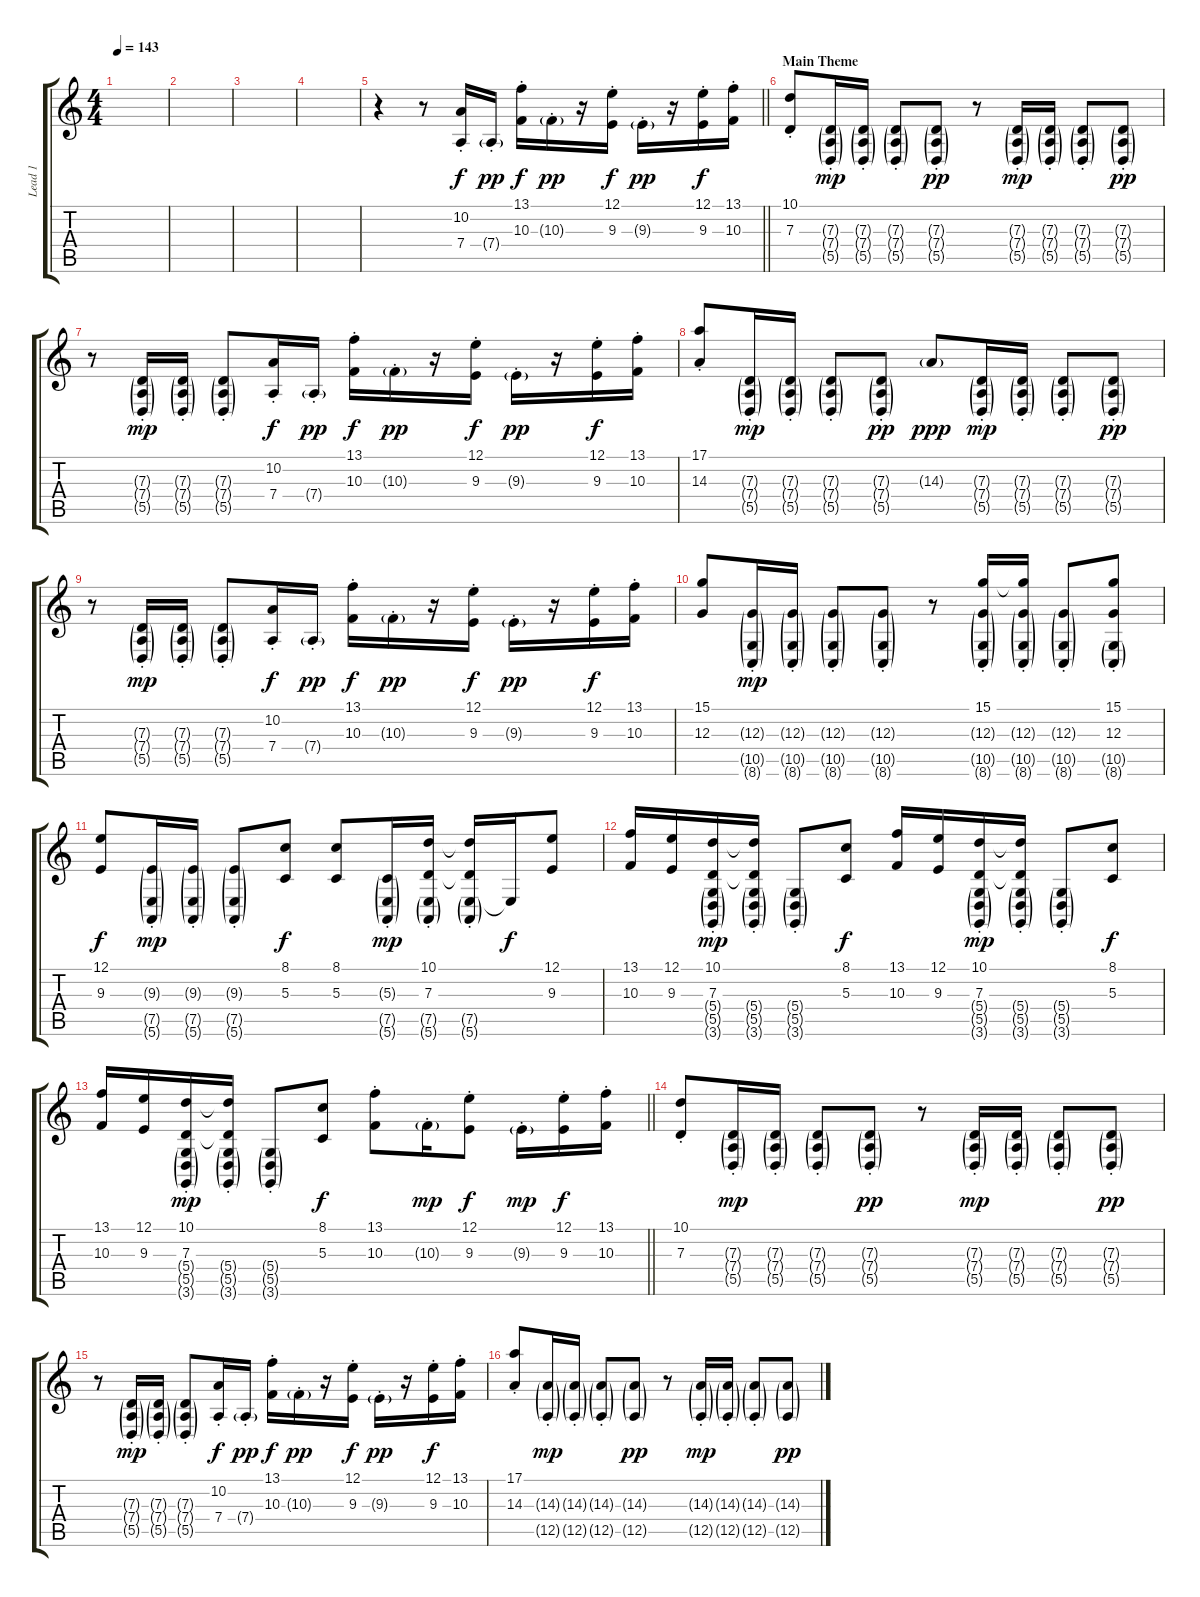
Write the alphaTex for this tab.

\track ("Lead 1" "Lead 1") {instrument lead2sawtooth}
\staff {score tabs}
\tuning (E4 B3 G3 D3 A2 E2) {hide}
\ts (4 4)
\tempo 143
\clef g2
\ks c
|
|
|
|
\barLineRight lightlight
r.4 r.8 (10.2{st} 7.4{st}).16 7.4{g st}.16{dy pp} (13.1{st} 10.3{st}).16{dy f} 10.3{g st}.16{dy pp} r.16 (12.1{st} 9.3{st}).16{dy f} 9.3{g st}.16{dy pp} r.16 (12.1{st} 9.3{st}).16{dy f} (13.1{st} 10.3{st}).16 |
\section ("" "Main Theme")
(10.1{st} 7.3{st}).8 (7.3{g st} 7.4{g st} 5.5{g st}).16{dy mp} (7.3{g st} 7.4{g st} 5.5{g st}).16 (7.3{g st} 7.4{g st} 5.5{g st}).8 (7.3{g} 7.4{g st} 5.5{g}).8{dy pp} r.8 (7.3{g st} 7.4{g st} 5.5{g st}).16{dy mp} (7.3{g st} 7.4{g st} 5.5{g st}).16 (7.3{g st} 7.4{g st} 5.5{g st}).8 (7.3{g} 7.4{g st} 5.5{g}).8{dy pp} |
r.8 (7.3{g st} 7.4{g st} 5.5{g st}).16{dy mp} (7.3{g st} 7.4{g st} 5.5{g st}).16 (7.3{g st} 7.4{g st} 5.5{g st}).8 (10.2{st} 7.4{st}).16{dy f} 7.4{g st}.16{dy pp} (13.1{st} 10.3{st}).16{dy f} 10.3{g st}.16{dy pp} r.16 (12.1{st} 9.3{st}).16{dy f} 9.3{g st}.16{dy pp} r.16 (12.1{st} 9.3{st}).16{dy f} (13.1{st} 10.3{st}).16 |
(17.1{st} 14.3{st}).8 (7.3{g st} 7.4{g st} 5.5{g st}).16{dy mp} (7.3{g st} 7.4{g st} 5.5{g st}).16 (7.3{g st} 7.4{g st} 5.5{g st}).8 (7.3{g st} 7.4{g st} 5.5{g st}).8{dy pp} 14.3{g}.8{dy ppp} (7.3{g st} 7.4{g st} 5.5{g st}).16{dy mp} (7.3{g st} 7.4{g st} 5.5{g st}).16 (7.3{g st} 7.4{g st} 5.5{g st}).8 (7.3{g st} 7.4{g st} 5.5{g st}).8{dy pp} |
r.8 (7.3{g st} 7.4{g st} 5.5{g st}).16{dy mp} (7.3{g st} 7.4{g st} 5.5{g st}).16 (7.3{g st} 7.4{g st} 5.5{g st}).8 (10.2{st} 7.4{st}).16{dy f} 7.4{g st}.16{dy pp} (13.1{st} 10.3{st}).16{dy f} 10.3{g st}.16{dy pp} r.16 (12.1{st} 9.3{st}).16{dy f} 9.3{g st}.16{dy pp} r.16 (12.1{st} 9.3{st}).16{dy f} (13.1{st} 10.3{st}).16 |
(15.1 12.3).8 (12.3{g st} 10.5{g st} 8.6{g st}).16{dy mp} (12.3{g st} 10.5{g st} 8.6{g st}).16 (12.3{g st} 10.5{g st} 8.6{g st}).8 (12.3{g} 10.5{g} 8.6{g st}).8 r.8 (15.1 12.3{g st} 10.5{g st} 8.6{g st}).16 (15.1{t} 12.3{g st} 10.5{g st} 8.6{g st}).16 (12.3{g st} 10.5{g st} 8.6{g st}).8 (15.1 12.3 10.5{g} 8.6{g st}).8 |
(12.1 9.3).8{dy f} (9.3{g st} 7.5{g st} 5.6{g st}).16{dy mp} (9.3{g st} 7.5{g st} 5.6{g st}).16 (9.3{g st} 7.5{g st} 5.6{g st}).8 (8.1 5.3).8{dy f} (8.1 5.3).8 (5.3{g} 7.5{g} 5.6{g st}).16{dy mp} (10.1 7.3 7.5{g} 5.6{g st}).16 (10.1{t} 7.3{t} 7.5{g} 5.6{g st}).16 7.5{t}.16{dy f} (12.1 9.3).8 |
(13.1 10.3).16 (12.1 9.3).16 (10.1 7.3 5.4{g st} 5.5{g st} 3.6{g st}).16{dy mp} (10.1{t} 7.3{t} 5.4{g st} 5.5{g st} 3.6{g st}).16 (5.4{g st} 5.5{g st} 3.6{g st}).8 (8.1 5.3).8{dy f} (13.1 10.3).16 (12.1 9.3).16 (10.1 7.3 5.4{g st} 5.5{g st} 3.6{g st}).16{dy mp} (10.1{t} 7.3{t} 5.4{g st} 5.5{g st} 3.6{g st}).16 (5.4{g st} 5.5{g st} 3.6{g st}).8 (8.1 5.3).8{dy f} |
\barLineRight lightlight
(13.1 10.3).16 (12.1 9.3).16 (10.1 7.3 5.4{g st} 5.5{g st} 3.6{g st}).16{dy mp} (10.1{t} 7.3{t} 5.4{g st} 5.5{g st} 3.6{g st}).16 (5.4{g st} 5.5{g st} 3.6{g st}).8 (8.1 5.3).8{dy f} (13.1{st} 10.3{st}).8 10.3{g st}.16{dy mp} (12.1{st} 9.3{st}).8{dy f} 9.3{g st}.16{dy mp} (12.1{st} 9.3{st}).16{dy f} (13.1{st} 10.3{st}).16 |
(10.1{st} 7.3{st}).8 (7.3{g st} 7.4{g st} 5.5{g st}).16{dy mp} (7.3{g st} 7.4{g st} 5.5{g st}).16 (7.3{g st} 7.4{g st} 5.5{g st}).8 (7.3{g} 7.4{g st} 5.5{g}).8{dy pp} r.8 (7.3{g st} 7.4{g st} 5.5{g st}).16{dy mp} (7.3{g st} 7.4{g st} 5.5{g st}).16 (7.3{g st} 7.4{g st} 5.5{g st}).8 (7.3{g} 7.4{g st} 5.5{g}).8{dy pp} |
r.8 (7.3{g st} 7.4{g st} 5.5{g st}).16{dy mp} (7.3{g st} 7.4{g st} 5.5{g st}).16 (7.3{g st} 7.4{g st} 5.5{g st}).8 (10.2{st} 7.4{st}).16{dy f} 7.4{g st}.16{dy pp} (13.1{st} 10.3{st}).16{dy f} 10.3{g st}.16{dy pp} r.16 (12.1{st} 9.3{st}).16{dy f} 9.3{g st}.16{dy pp} r.16 (12.1{st} 9.3{st}).16{dy f} (13.1{st} 10.3{st}).16 |
(17.1{st} 14.3{st}).8 (14.3{g st} 12.5{g st}).16{dy mp} (14.3{g st} 12.5{g st}).16 (14.3{g st} 12.5{g st}).8 (14.3{g} 12.5{g}).8{dy pp} r.8 (14.3{g st} 12.5{g st}).16{dy mp} (14.3{g st} 12.5{g st}).16 (14.3{g st} 12.5{g st}).8 (14.3{g} 12.5{g}).8{dy pp}
